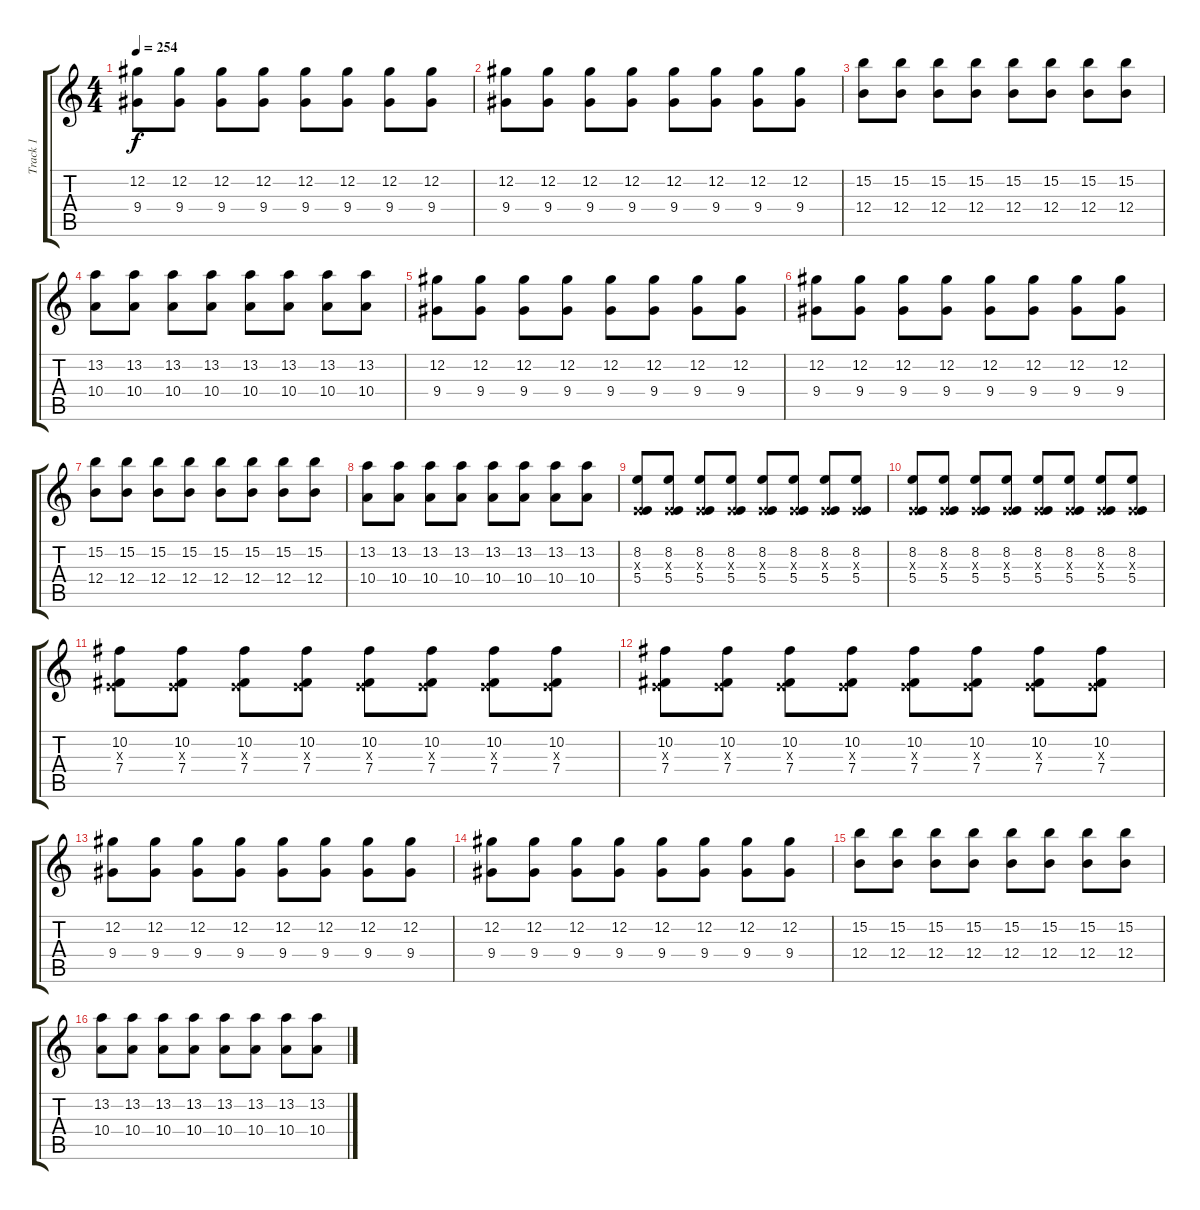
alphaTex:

\track ("Track 1" "Track 1") {instrument distortionguitar}
\staff {score tabs}
\tuning (Db4 Ab3 E3 B2 Gb2 B1) {hide}
\ts (4 4)
\tempo 254
\clef g2
\ks c
(12.2 9.4).8{dy f} (12.2 9.4).8 (12.2 9.4).8 (12.2 9.4).8 (12.2 9.4).8 (12.2 9.4).8 (12.2 9.4).8 (12.2 9.4).8 |
(12.2 9.4).8 (12.2 9.4).8 (12.2 9.4).8 (12.2 9.4).8 (12.2 9.4).8 (12.2 9.4).8 (12.2 9.4).8 (12.2 9.4).8 |
(15.2 12.4).8 (15.2 12.4).8 (15.2 12.4).8 (15.2 12.4).8 (15.2 12.4).8 (15.2 12.4).8 (15.2 12.4).8 (15.2 12.4).8 |
(13.2 10.4).8 (13.2 10.4).8 (13.2 10.4).8 (13.2 10.4).8 (13.2 10.4).8 (13.2 10.4).8 (13.2 10.4).8 (13.2 10.4).8 |
(12.2 9.4).8 (12.2 9.4).8 (12.2 9.4).8 (12.2 9.4).8 (12.2 9.4).8 (12.2 9.4).8 (12.2 9.4).8 (12.2 9.4).8 |
(12.2 9.4).8 (12.2 9.4).8 (12.2 9.4).8 (12.2 9.4).8 (12.2 9.4).8 (12.2 9.4).8 (12.2 9.4).8 (12.2 9.4).8 |
(15.2 12.4).8 (15.2 12.4).8 (15.2 12.4).8 (15.2 12.4).8 (15.2 12.4).8 (15.2 12.4).8 (15.2 12.4).8 (15.2 12.4).8 |
(13.2 10.4).8 (13.2 10.4).8 (13.2 10.4).8 (13.2 10.4).8 (13.2 10.4).8 (13.2 10.4).8 (13.2 10.4).8 (13.2 10.4).8 |
(8.2 0.3{x} 5.4).8 (8.2 0.3{x} 5.4).8 (8.2 0.3{x} 5.4).8 (8.2 0.3{x} 5.4).8 (8.2 0.3{x} 5.4).8 (8.2 0.3{x} 5.4).8 (8.2 0.3{x} 5.4).8 (8.2 0.3{x} 5.4).8 |
(8.2 0.3{x} 5.4).8 (8.2 0.3{x} 5.4).8 (8.2 0.3{x} 5.4).8 (8.2 0.3{x} 5.4).8 (8.2 0.3{x} 5.4).8 (8.2 0.3{x} 5.4).8 (8.2 0.3{x} 5.4).8 (8.2 0.3{x} 5.4).8 |
(10.2 0.3{x} 7.4).8 (10.2 0.3{x} 7.4).8 (10.2 0.3{x} 7.4).8 (10.2 0.3{x} 7.4).8 (10.2 0.3{x} 7.4).8 (10.2 0.3{x} 7.4).8 (10.2 0.3{x} 7.4).8 (10.2 0.3{x} 7.4).8 |
(10.2 0.3{x} 7.4).8 (10.2 0.3{x} 7.4).8 (10.2 0.3{x} 7.4).8 (10.2 0.3{x} 7.4).8 (10.2 0.3{x} 7.4).8 (10.2 0.3{x} 7.4).8 (10.2 0.3{x} 7.4).8 (10.2 0.3{x} 7.4).8 |
(12.2 9.4).8 (12.2 9.4).8 (12.2 9.4).8 (12.2 9.4).8 (12.2 9.4).8 (12.2 9.4).8 (12.2 9.4).8 (12.2 9.4).8 |
(12.2 9.4).8 (12.2 9.4).8 (12.2 9.4).8 (12.2 9.4).8 (12.2 9.4).8 (12.2 9.4).8 (12.2 9.4).8 (12.2 9.4).8 |
(15.2 12.4).8 (15.2 12.4).8 (15.2 12.4).8 (15.2 12.4).8 (15.2 12.4).8 (15.2 12.4).8 (15.2 12.4).8 (15.2 12.4).8 |
(13.2 10.4).8 (13.2 10.4).8 (13.2 10.4).8 (13.2 10.4).8 (13.2 10.4).8 (13.2 10.4).8 (13.2 10.4).8 (13.2 10.4).8
